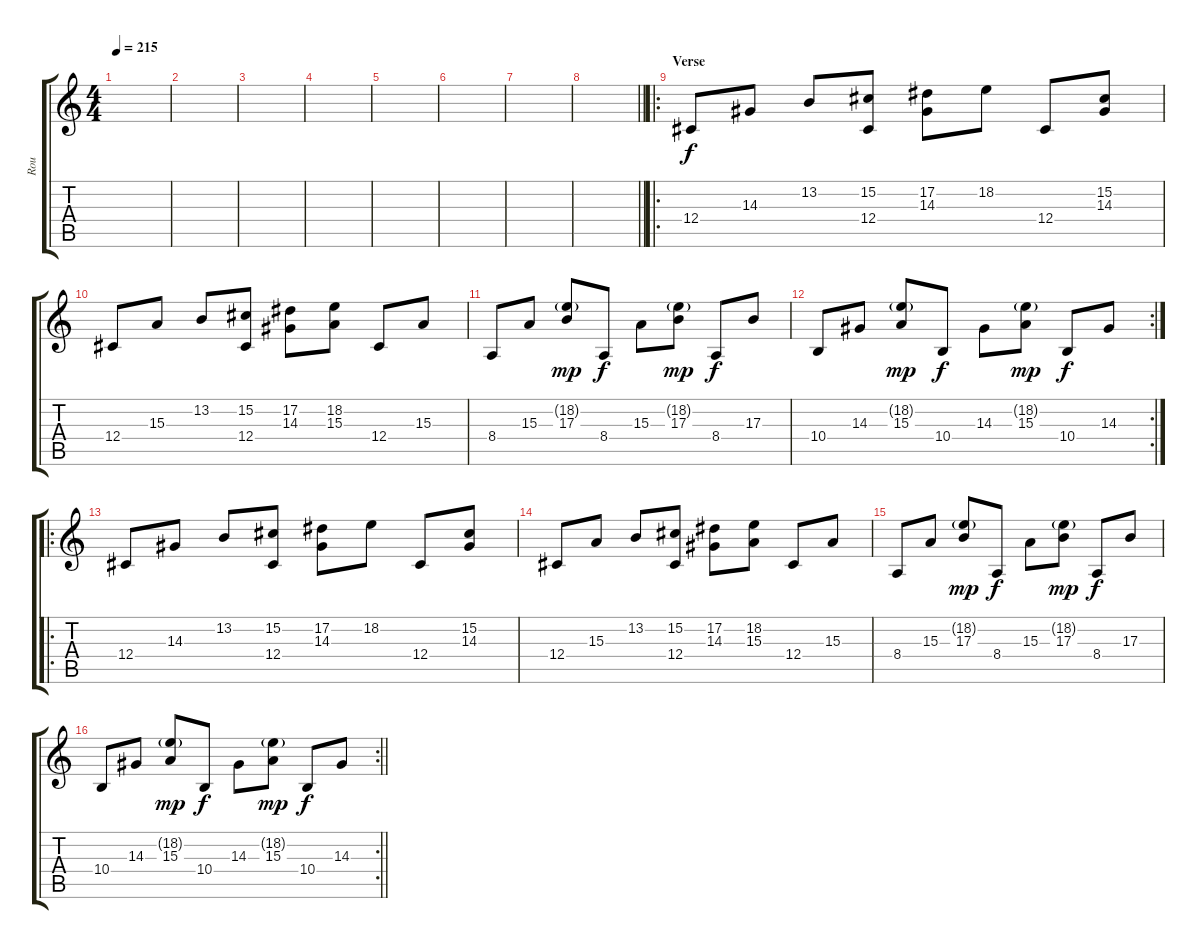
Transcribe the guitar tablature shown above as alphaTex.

\track ("Rou" "Rou") {instrument lead1square}
\staff {score tabs}
\tuning (Eb4 Bb3 Gb3 Db3 Ab2 Db2) {hide}
\ts (4 4)
\tempo 215
\clef g2
\ks c
|
|
|
|
|
|
|
\barLineRight lightlight
|
\ro
\section ("" "Verse")
12.4.8{volume 6} 14.3.8 13.2.8 (15.2 12.4).8 (17.2 14.3).8 18.2.8 12.4.8 (15.2 14.3).8 |
12.4.8 15.3.8 13.2.8 (15.2 12.4).8 (17.2 14.3).8 (18.2 15.3).8 12.4.8 15.3.8 |
8.4.8 15.3.8 (18.2{g} 17.3).8{dy mp} 8.4.8{dy f} 15.3.8 (18.2{g} 17.3).8{dy mp} 8.4.8{dy f} 17.3.8 |
\rc 2
10.4.8 14.3.8 (18.2{g} 15.3).8{dy mp} 10.4.8{dy f} 14.3.8 (18.2{g} 15.3).8{dy mp} 10.4.8{dy f} 14.3.8 |
\ro
12.4.8{volume 6} 14.3.8 13.2.8 (15.2 12.4).8 (17.2 14.3).8 18.2.8 12.4.8 (15.2 14.3).8 |
12.4.8 15.3.8 13.2.8 (15.2 12.4).8 (17.2 14.3).8 (18.2 15.3).8 12.4.8 15.3.8 |
8.4.8 15.3.8 (18.2{g} 17.3).8{dy mp} 8.4.8{dy f} 15.3.8 (18.2{g} 17.3).8{dy mp} 8.4.8{dy f} 17.3.8 |
\rc 2
\barLineRight lightlight
10.4.8 14.3.8 (18.2{g} 15.3).8{dy mp} 10.4.8{dy f} 14.3.8 (18.2{g} 15.3).8{dy mp} 10.4.8{dy f} 14.3.8
